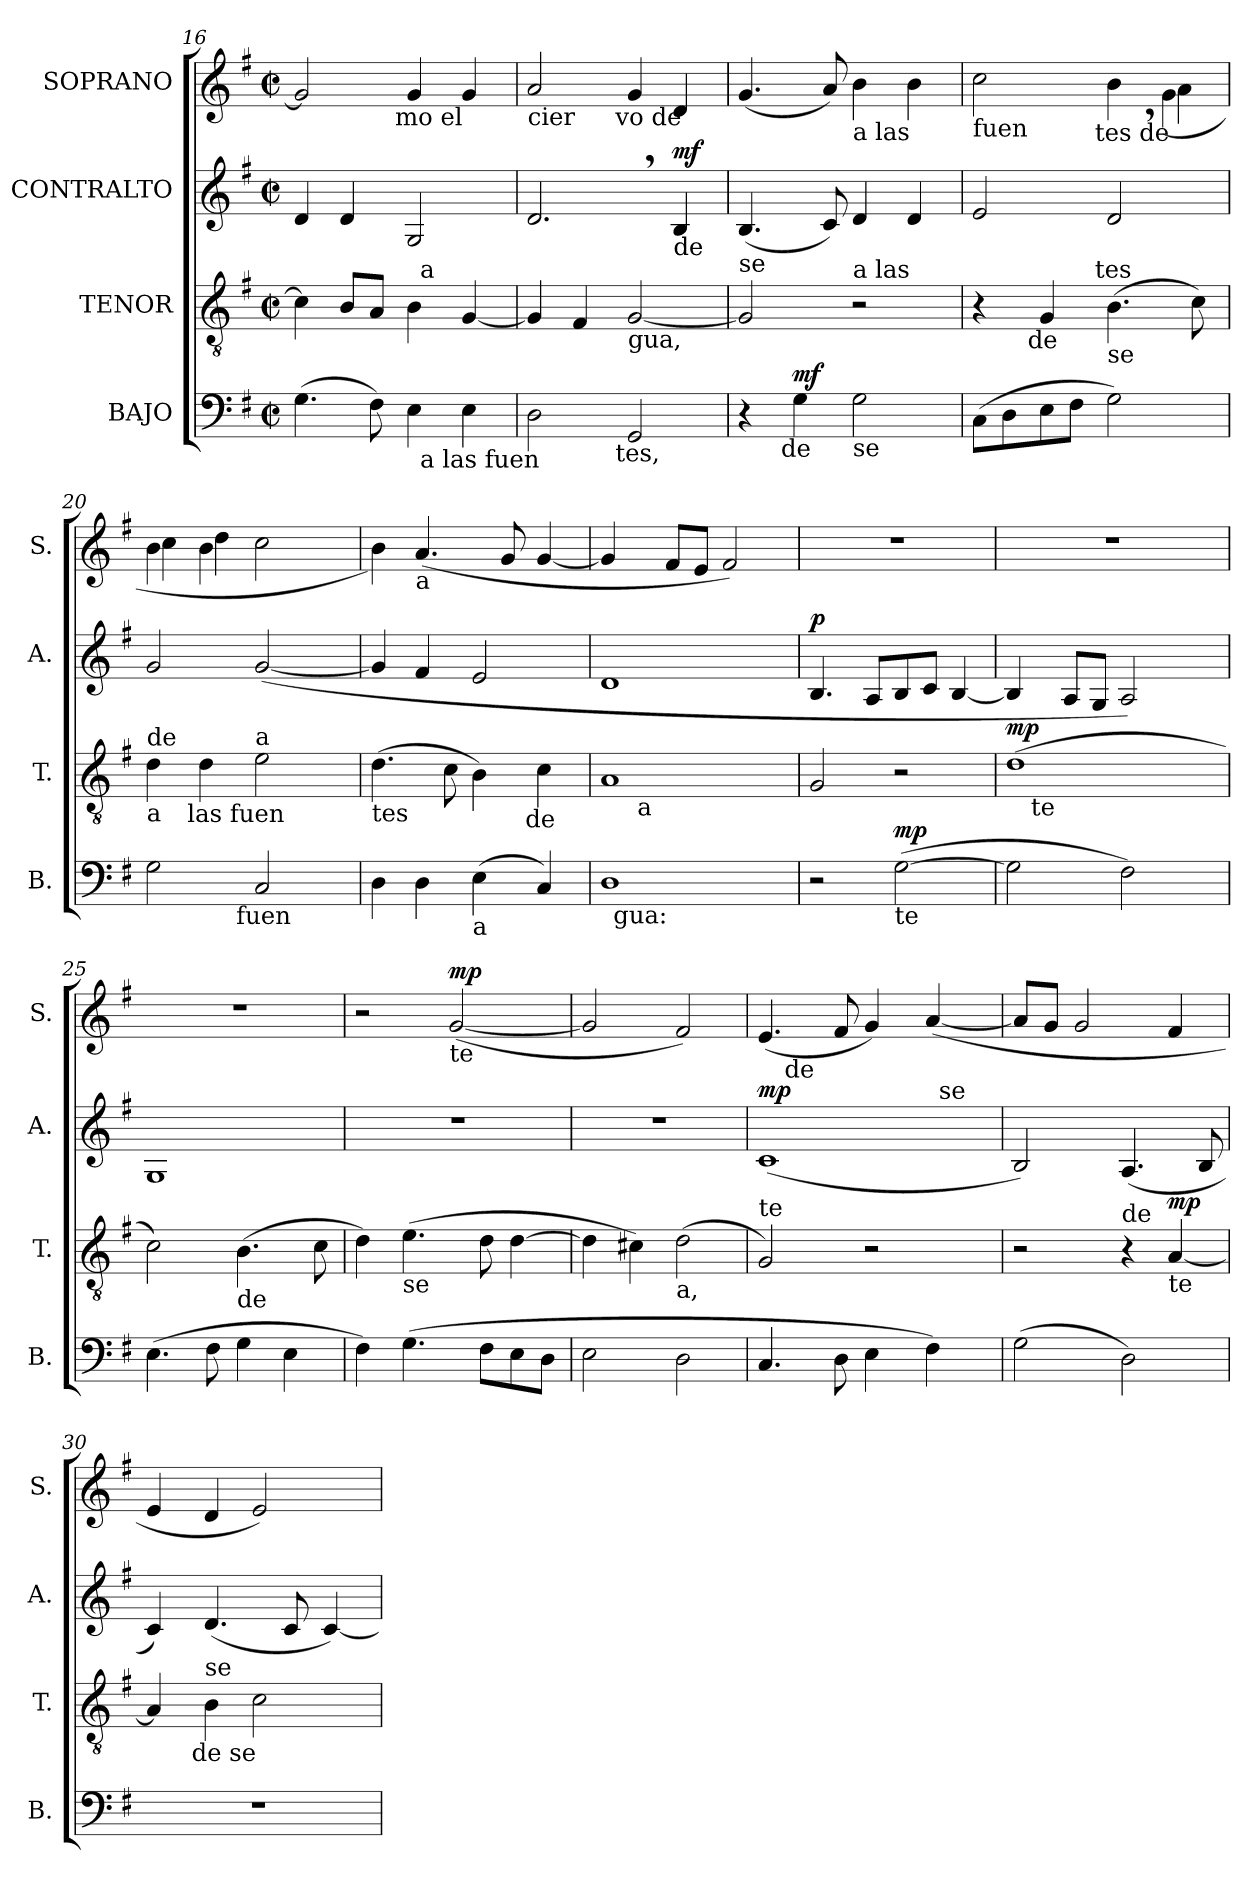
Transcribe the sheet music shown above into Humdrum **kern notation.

**kern	**dynam	**kern	**dynam	**kern	**dynam	**kern	**dynam
*part4	*part4	*part3	*part3	*part2	*part2	*part1	*part1
*staff4	*staff4	*staff3	*staff3	*staff2	*staff2	*staff1	*staff1
*I"BAJO	*	*I"TENOR	*	*I"CONTRALTO	*	*I"SOPRANO	*
*I'B.	*	*I'T.	*	*I'A.	*	*I'S.	*
*clefF4	*	*clefGv2	*	*clefG2	*	*clefG2	*
*ITrd7c12	*	*	*	*	*	*	*
*k[f#]	*	*k[f#]	*	*k[f#]	*	*k[f#]	*
*G:	*	*G:	*	*G:	*	*G:	*
*M2/2	*	*M2/2	*	*M2/2	*	*M2/2	*
*met(c|)	*	*met(c|)	*	*met(c|)	*	*met(c|)	*
=16	=16	=16	=16	=16	=16	=16	=16
!	!	!LO:TX:a:t=tes de	!	!	!	!	!
!LO:TX:b:t=se	!	!	!	!	!	!	!
*^	*	*^	*	*	*	*^	*
(>4.GG\	2ryy	.	4c\]	2ryy	.	4d/	.	2g/]	4...ryy	.
.	.	.	8B/L	.	.	4d/	.	.	.	.
8FF#\)	.	.	8A/J	.	.	.	.	.	.	.
!	!	!	!	!	!	!	!	!	!LO:TX:b:t=mo el	!
.	.	.	.	.	.	.	.	.	2ryy	.
4EE\	32ryy	.	4B\	32ryy	.	2G/	.	4g/	.	.
!	!	!	!	!LO:TX:a:t=a	!	!	!	!	!	!
!	!LO:TX:b:t=a las fuen	!	!	!	!	!	!	!	!	!
.	4...ryy	.	.	4...ryy	.	.	.	.	.	.
4EE\	.	.	[<4G/	.	.	.	.	4g/	.	.
.	.	.	.	.	.	.	.	.	32ryy	.
=17	=17	=17	=17	=17	=17	=17	=17	=17	=17	=17
!	!	!	!	!	!	!	!	!LO:TX:b:t=cier	!	!
!	!	!	!LO:TX:a:t=gua,	!	!	!	!	!	!	!
*	*	*	*v	*v	*	*	*	*	*	*
2DD\	4...ryy	.	4G/]	.	2.d,>/	.	2a/	4...ryy	.
.	.	.	4F#/	.	.	.	.	.	.
!	!	!	!	!	!	!	!	!LO:TX:b:t=vo de	!
!	!LO:TX:b:t=tes,	!	!	!	!	!	!	!	!
.	2ryy	.	.	.	.	.	.	2ryy	.
!	!	!	!LO:TX:b:t=gua,	!	!	!	!	!	!
2GGG/	.	.	[<2G/	.	.	.	4g/	.	.
!	!	!	!	!	!LO:TX:b:t=de	!	!	!	!
!	!	!	!	!	!	!LO:DY:a	!	!	!
.	.	.	.	.	4B/	mf	4d/	.	.
.	32ryy	.	.	.	.	.	.	32ryy	.
=18	=18	=18	=18	=18	=18	=18	=18	=18	=18
!	!	!	!	!	!	!	!LO:TX:b:t=se	!	!
!	!	!	!LO:TX:a:t=se	!	!	!	!	!	!
*	*	*	*	*	*	*	*v	*v	*
4r	8..ryy	.	2G/]	.	(<4.B/	.	(<4.g/	.
!	!LO:TX:b:t=de	!	!	!	!	!	!	!
.	2ryy	.	.	.	.	.	.	.
!	!	!LO:DY:a	!	!	!	!	!	!
4GG\	.	mf	.	.	.	.	.	.
.	.	.	.	.	8c/)	.	8a/)	.
!	!	!	!	!	!	!	!LO:TX:b:t=a las	!
!	!	!	!LO:TX:a:t=a las	!	!	!	!	!
!LO:TX:b:t=se	!	!	!	!	!	!	!	!
2GG\	.	.	2r	.	4d/	.	4b\	.
.	4ryy	.	.	.	.	.	.	.
.	.	.	.	.	4d/	.	4b\	.
.	32ryy	.	.	.	.	.	.	.
!!LO:LB:g=z
=19	=19	=19	=19	=19	=19	=19	=19	=19
*	*	*	*	*	*	*	*^	*
*	*	*	*	*	*	*	*	*^	*
!	!	!	!	!	!	!	!LO:TX:b:t=fuen	!	!	!
!	!	!	!LO:TX:a:t=fuen	!	!	!	!	!	!	!
!LO:TX:b:t=a	!	!	!	!	!	!	!	!	!	!
*	*	*	*^	*	*	*	*	*	*	*
*v	*v	*	*	*^	*	*	*	*	*	*	*
(>8CC\L	.	4r	8..ryy	4...ryy	.	2e/	.	4...ryy	2cc\	2.ryy	.
8DD\	.	.	.	.	.	.	.	.	.	.	.
!	!	!	!LO:TX:b:t=de	!	!	!	!	!	!	!	!
.	.	.	2ryy	.	.	.	.	.	.	.	.
8EE\	.	4G/	.	.	.	.	.	.	.	.	.
8FF#\J	.	.	.	.	.	.	.	.	.	.	.
!	!	!	!	!	!	!	!	!LO:TX:b:t=tes de	!	!	!
!	!	!	!	!LO:TX:a:t=tes	!	!	!	!	!	!	!
.	.	.	.	2ryy	.	.	.	2ryy	.	.	.
!	!	!LO:TX:b:t=se	!	!	!	!	!	!	!	!	!
2GG\)	.	(>4.B\	.	.	.	2d/	.	.	4b,>\	.	.
.	.	.	4ryy	.	.	.	.	.	.	.	.
.	.	.	.	.	.	.	.	.	(>4g\	4a\	.
.	.	8c\)	.	.	.	.	.	.	.	.	.
.	.	.	32ryy	32ryy	.	.	.	32ryy	.	.	.
*	*	*	*	*	*	*	*	*	*v	*v	*
=20	=20	=20	=20	=20	=20	=20	=20	=20	=20	=20
!	!	!LO:TX:a:t=de	!	!	!	!	!	!	!	!
!	!	!LO:TX:b:t=a	!	!	!	!	!	!	!	!
!LO:TX:b:t=las	!	!	!	!	!	!	!	!	!	!
*^	*	*	*v	*v	*	*	*	*	*	*
2GG\	4..ryy	.	4d\	8..ryy	.	2g/	.	4b\	4cc\	.
!	!	!	!	!LO:TX:b:t=las fuen	!	!	!	!	!	!
.	.	.	.	2ryy	.	.	.	.	.	.
.	.	.	4d\	.	.	.	.	4b\	4dd\	.
!	!LO:TX:b:t=fuen	!	!	!	!	!	!	!	!	!
.	2ryy	.	.	.	.	.	.	.	.	.
!	!	!	!LO:TX:a:t=a	!	!	!	!	!	!	!
2CC/	.	.	2e\	.	.	(<[<2g/	.	2cc\	2ryy	.
.	.	.	.	4ryy	.	.	.	.	.	.
.	16ryy	.	.	.	.	.	.	.	.	.
.	.	.	.	32ryy	.	.	.	.	.	.
=21	=21	=21	=21	=21	=21	=21	=21	=21	=21	=21
!	!	!	!LO:TX:b:t=tes	!	!	!	!	!	!	!
!LO:TX:b:t=tes de	!	!	!	!	!	!	!	!	!	!
*v	*v	*	*	*	*	*	*	*v	*v	*
4DD\	.	(>4.d\	2ryy	.	4g/]	.	4b\)	.
!	!	!	!	!	!	!	!LO:TX:b:t=a	!
4DD\	.	.	.	.	4f#/	.	(<4.a/	.
.	.	8c\	.	.	.	.	.	.
!LO:TX:b:t=a	!	!	!	!	!	!	!	!
(>4EE\	.	4B\)	8..ryy	.	2e/	.	.	.
.	.	.	.	.	.	.	8g/	.
!	!	!	!LO:TX:b:t=de	!	!	!	!	!
.	.	.	4ryy	.	.	.	.	.
4CC/)	.	4c\	.	.	.	.	[<4g/	.
.	.	.	32ryy	.	.	.	.	.
=22	=22	=22	=22	=22	=22	=22	=22	=22
*^	*	*	*	*	*	*	*	*
1DD	32ryy	.	1A	8ryy	.	1d	.	4g/]	.
!	!LO:TX:b:t=gua&colon;	!	!	!	!	!	!	!	!
.	2ryy	.	.	.	.	.	.	.	.
!	!	!	!	!LO:TX:b:t=a	!	!	!	!	!
.	.	.	.	2..ryy	.	.	.	.	.
.	.	.	.	.	.	.	.	8f#/L	.
.	.	.	.	.	.	.	.	8e/J	.
.	.	.	.	.	.	.	.	2f#/)	.
.	4...ryy	.	.	.	.	.	.	.	.
=23	=23	=23	=23	=23	=23	=23	=23	=23	=23
!	!	!	!LO:TX:b:t=gua&colon;	!	!	!	!	!	!
!	!	!	!	!	!	!	!LO:DY:a	!	!
*v	*v	*	*	*	*	*	*	*	*
*	*	*v	*v	*	*	*	*	*
2r	.	2G/	.	4.B/	p	1r	.
.	.	.	.	8A/L	.	.	.
!LO:TX:b:t=te	!	!	!	!	!	!	!
!	!LO:DY:a	!	!	!	!	!	!
(>[>2GG\	mp	2r	.	8B/	.	.	.
.	.	.	.	8c/J	.	.	.
.	.	.	.	[<4B/	.	.	.
=24	=24	=24	=24	=24	=24	=24	=24
!	!	!	!LO:DY:a	!	!	!	!
*	*	*^	*	*	*	*	*
2GG\]	.	(>1d	16.ryy	mp	4B/]	.	1r	.
!	!	!	!LO:TX:b:t=te	!	!	!	!	!
.	.	.	2ryy	.	.	.	.	.
.	.	.	.	.	8A/L	.	.	.
.	.	.	.	.	8G/J	.	.	.
2FF#\)	.	.	.	.	2A/)	.	.	.
.	.	.	4ryy	.	.	.	.	.
.	.	.	8ryy	.	.	.	.	.
.	.	.	32ryy	.	.	.	.	.
!!LO:LB:g=z
=25	=25	=25	=25	=25	=25	=25	=25	=25
!	!	!LO:TX:a:t=gua&colon;	!	!	!	!	!	!
*	*	*v	*v	*	*	*	*	*
(>4.EE\	.	2c\)	.	1G	.	1r	.
8FF#\	.	.	.	.	.	.	.
!	!	!LO:TX:b:t=de	!	!	!	!	!
4GG\	.	(>4.B\	.	.	.	.	.
4EE\	.	.	.	.	.	.	.
.	.	8c\	.	.	.	.	.
=26	=26	=26	=26	=26	=26	=26	=26
4FF#\)	.	4d\)	.	1r	.	2r	.
!	!	!LO:TX:b:t=se	!	!	!	!	!
(>4.GG\	.	(>4.e\	.	.	.	.	.
!	!	!	!	!	!	!LO:TX:b:t=te	!
!	!	!	!	!	!	!	!LO:DY:a
.	.	.	.	.	.	(<[<2g/	mp
8FF#\L	.	8d\	.	.	.	.	.
8EE\	.	[>4d\	.	.	.	.	.
8DD\J	.	.	.	.	.	.	.
=27	=27	=27	=27	=27	=27	=27	=27
2EE\	.	4d\]	.	1r	.	2g/]	.
.	.	4c#X\)	.	.	.	.	.
!	!	!LO:TX:b:t=a,	!	!	!	!	!
2DD\	.	(>2d\	.	.	.	2f#/)	.
=28	=28	=28	=28	=28	=28	=28	=28
!	!	!LO:TX:a:t=te	!	!	!	!	!
!	!	!	!	!	!LO:DY:a	!	!
*	*	*	*	*^	*	*	*
*	*	*	*	*	*^	*	*	*
4.CC/	.	2G/)	.	(<1c	16.ryy	2ryy	mp	(<4.e/	.
!	!	!	!	!	!LO:TX:a:t=de	!	!	!	!
.	.	.	.	.	2ryy	.	.	.	.
8DD\	.	.	.	.	.	.	.	8f#/	.
4EE\	.	2r	.	.	.	4ryy	.	4g/)	.
.	.	.	.	.	4ryy	.	.	.	.
4FF#\)	.	.	.	.	.	32ryy	.	(<[<4a/	.
!	!	!	!	!	!	!LO:TX:a:t=se	!	!	!
.	.	.	.	.	.	8..ryy	.	.	.
.	.	.	.	.	8ryy	.	.	.	.
.	.	.	.	.	32ryy	.	.	.	.
*	*	*	*	*v	*v	*v	*	*	*
=29	=29	=29	=29	=29	=29	=29	=29
(>2GG\	.	2r	.	2B/)	.	8a/L]	.
.	.	.	.	.	.	8g/J	.
.	.	.	.	.	.	2g/	.
!	!	!LO:TX:a:t=de	!	!	!	!	!
2DD\)	.	4r	.	(<4.A/	.	.	.
!	!	!LO:TX:b:t=te	!	!	!	!	!
!	!	!	!LO:DY:a	!	!	!	!
.	.	[<4A/	mp	.	.	4f#/	.
.	.	.	.	8B/	.	.	.
=30	=30	=30	=30	=30	=30	=30	=30
*	*	*^	*	*	*	*	*
1r	.	4A/]	8..ryy	.	4c/)	.	4e/	.
!	!	!	!LO:TX:b:t=de se	!	!	!	!	!
.	.	.	2ryy	.	.	.	.	.
!	!	!LO:TX:a:t=se	!	!	!	!	!	!
.	.	4B\	.	.	(<4.d/	.	4d/	.
.	.	2c\	.	.	.	.	2e/)	.
.	.	.	.	.	8c/	.	.	.
.	.	.	4ryy	.	.	.	.	.
.	.	.	.	.	[>4c/)	.	.	.
.	.	.	32ryy	.	.	.	.	.
*	*	*v	*v	*	*	*	*	*
=	=	=	=	=	=	=	=
*-	*-	*-	*-	*-	*-	*-	*-
